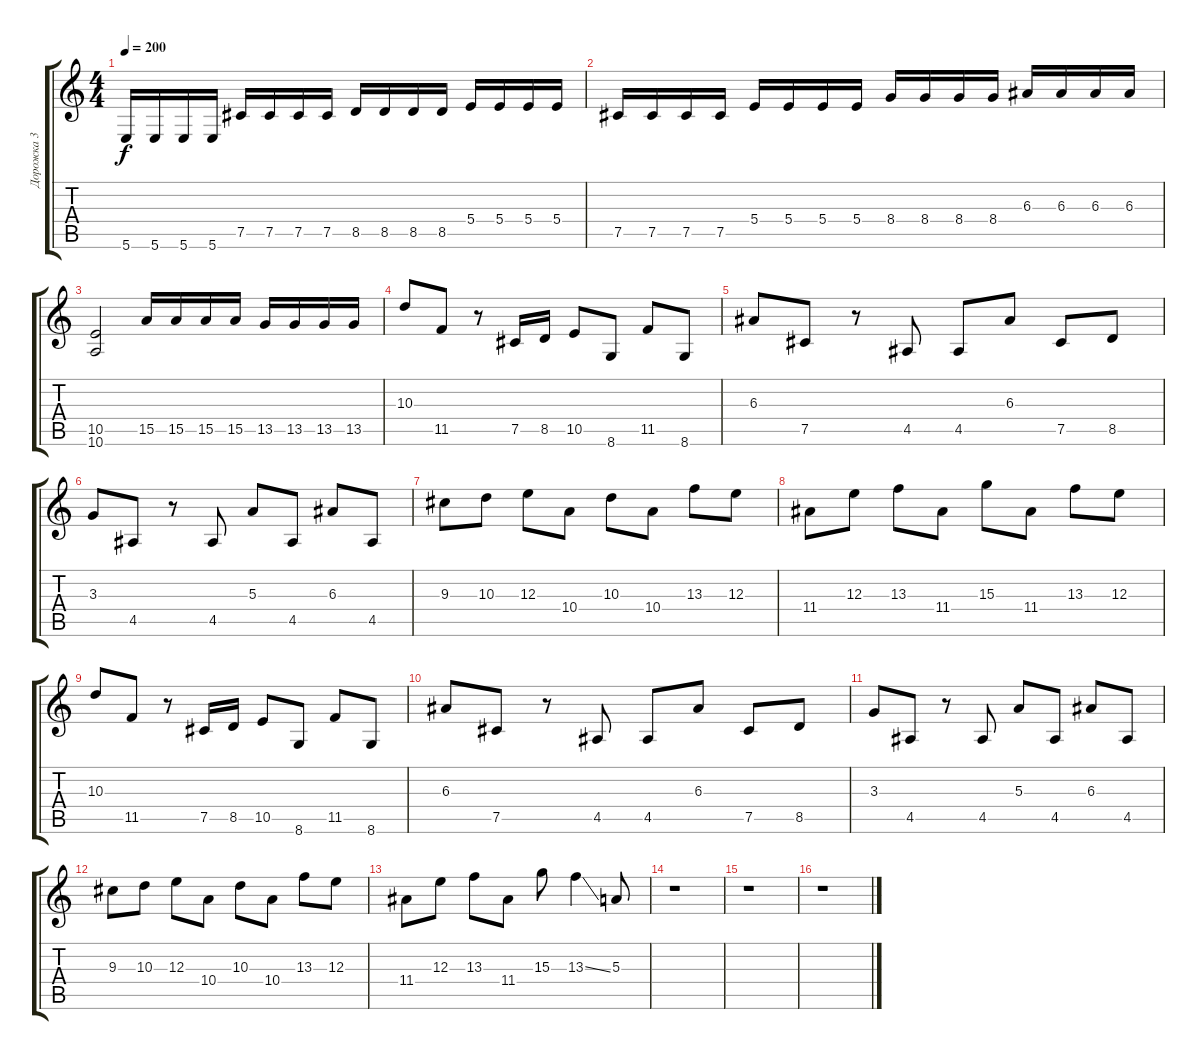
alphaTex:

\track ("Дорожка 3" "Дорожка 3") {instrument overdrivenguitar}
\staff {score tabs}
\tuning (Db4 Ab3 E3 B2 Gb2 B1) {hide}
\ts (4 4)
\tempo 200
\clef g2
\ks c
5.6.16{dy f} 5.6.16 5.6.16 5.6.16 7.5.16 7.5.16 7.5.16 7.5.16 8.5.16 8.5.16 8.5.16 8.5.16 5.4.16 5.4.16 5.4.16 5.4.16 |
7.5.16 7.5.16 7.5.16 7.5.16 5.4.16 5.4.16 5.4.16 5.4.16 8.4.16 8.4.16 8.4.16 8.4.16 6.3.16 6.3.16 6.3.16 6.3.16 |
(10.5 10.6).2 15.5.16 15.5.16 15.5.16 15.5.16 13.5.16 13.5.16 13.5.16 13.5.16 |
10.3.8 11.5.8 r.8 7.5.16 8.5.16 10.5.8 8.6.8 11.5.8 8.6.8 |
6.3.8 7.5.8 r.8 4.5.8 4.5.8 6.3.8 7.5.8 8.5.8 |
3.3.8 4.5.8 r.8 4.5.8 5.3.8 4.5.8 6.3.8 4.5.8 |
9.3.8 10.3.8 12.3.8 10.4.8 10.3.8 10.4.8 13.3.8 12.3.8 |
11.4.8 12.3.8 13.3.8 11.4.8 15.3.8 11.4.8 13.3.8 12.3.8 |
10.3.8 11.5.8 r.8 7.5.16 8.5.16 10.5.8 8.6.8 11.5.8 8.6.8 |
6.3.8 7.5.8 r.8 4.5.8 4.5.8 6.3.8 7.5.8 8.5.8 |
3.3.8 4.5.8 r.8 4.5.8 5.3.8 4.5.8 6.3.8 4.5.8 |
9.3.8 10.3.8 12.3.8 10.4.8 10.3.8 10.4.8 13.3.8 12.3.8 |
11.4.8 12.3.8 13.3.8 11.4.8 15.3.8 13.3{ss}.4 5.3.8 |
r.1 |
r.1 |
r.1
